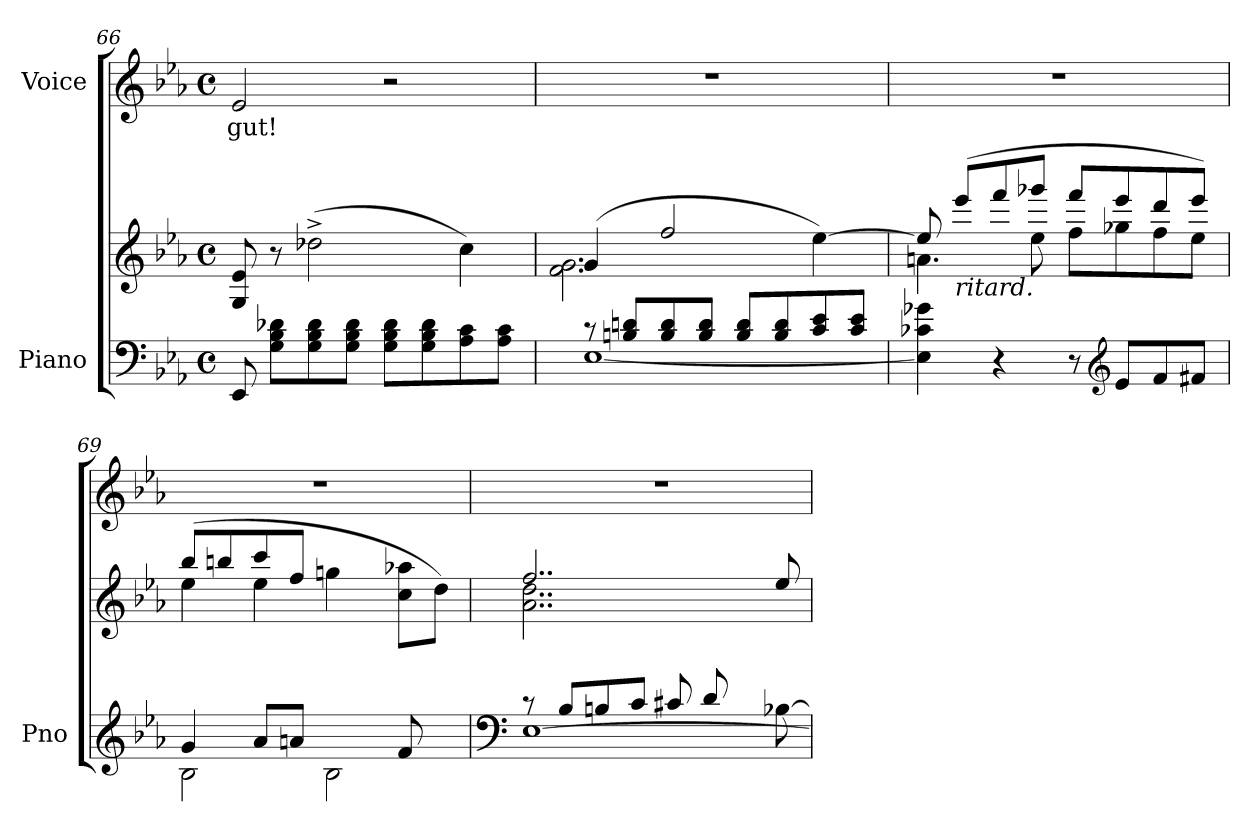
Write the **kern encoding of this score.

**kern	**kern	**kern	**text
*part2	*part2	*part1	*part1
*staff3	*staff2	*staff1	*staff1
*I"Piano	*	*I"Voice	*
*I'Pno	*	*	*
!!LO:LB:g=z
*clefF4	*clefG2	*clefG2	*
*k[b-e-a-]	*k[b-e-a-]	*k[b-e-a-]	*
*M4/4	*M4/4	*M4/4	*
*met(c)	*met(c)	*met(c)	*
=66	=66	=66	=66
!	!	!	!LO:LY:b
8EE-/	8G/ 8e-/	2e-/	gut!
8G\ 8B-\ 8d-X\L	8r	.	.
8G\ 8B-\ 8d-\	(2dd-X^\	.	.
8G\ 8B-\ 8d-\J	.	.	.
8G\ 8B-\ 8d-\L	.	2r	.
8G\ 8B-\ 8d-\	.	.	.
8A-\ 8c\	4cc\)	.	.
8A-\ 8c\J	.	.	.
=67	=67	=67	=67
*^	*^	*	*
8r	[1E-	(4g/	2.f\ 2.g\	1r	.
8Bn/ 8dn/L	.	.	.	.	.
8B/ 8d/	.	2ff/	.	.	.
8B/ 8d/J	.	.	.	.	.
8B/ 8d/L	.	.	.	.	.
8B/ 8d/	.	.	.	.	.
8c/ 8e-/	.	[4ee-\)	4ryy	.	.
8c/ 8e-/J	.	.	.	.	.
*v	*v	*	*	*	*
=68	=68	=68	=68	=68
4E-\] 4c-X\ 4g-X\	8ee-/]	4.an\	1r	.
!	!LO:TX:b:i:t=ritard.	!	!	!
.	(8eee-/L	.	.	.
4r	8fff/	.	.	.
.	8ggg-X/J	8ee-\	.	.
8r	8fff/L	8ff\L	.	.
*clefG2	*	*	*	*
8e-/L	8eee-/	8gg-X\	.	.
8f/	8ddd/	8ff\	.	.
8f#X/J	8eee-/J)	8ee-\J	.	.
=69	=69	=69	=69	=69
*^	*	*^	*	*
4g/	2B-\	(8bb-/L	4ee-\	2ryy	1r	.
.	.	8bbn/	.	.	.	.
8a-/L	.	8ccc/	4ee-\	.	.	.
8an/J	.	8ff/J	.	.	.	.
4ryy	2B-\	4ggn\	2ryy	8b-X\L	.	.
.	.	.	.	8bn\J	.	.
8f/L	.	8cc\ 8aa-X\L	.	8ryy	.	.
8ryy	.	8dd\J)	.	8a-\J	.	.
*v	*v	*	*	*	*	*
!!LO:LB:g=z
=70	=70	=70	=70	=70	=70
*clefF4	*	*	*	*	*
*^	*	*	*	*	*
*	*^	*	*	*	*	*
2..ryy	8r	[1E-	2..ff/	2..a-\ 2..dd\	2.ryy	1r	.
.	(8B-/L	.	.	.	.	.	.
.	8Bn/	.	.	.	.	.	.
.	8c/J	.	.	.	.	.	.
.	8c#X/L	.	.	.	.	.	.
.	8d/	.	.	.	.	.	.
.	4ryy	.	.	.	8a-\	.	.
[8B-X\	.	.	8ee-/	8ryy	8g\J)	.	.
*v	*v	*v	*	*	*	*	*
*	*v	*v	*v	*	*
=	=	=	=
*-	*-	*-	*-
